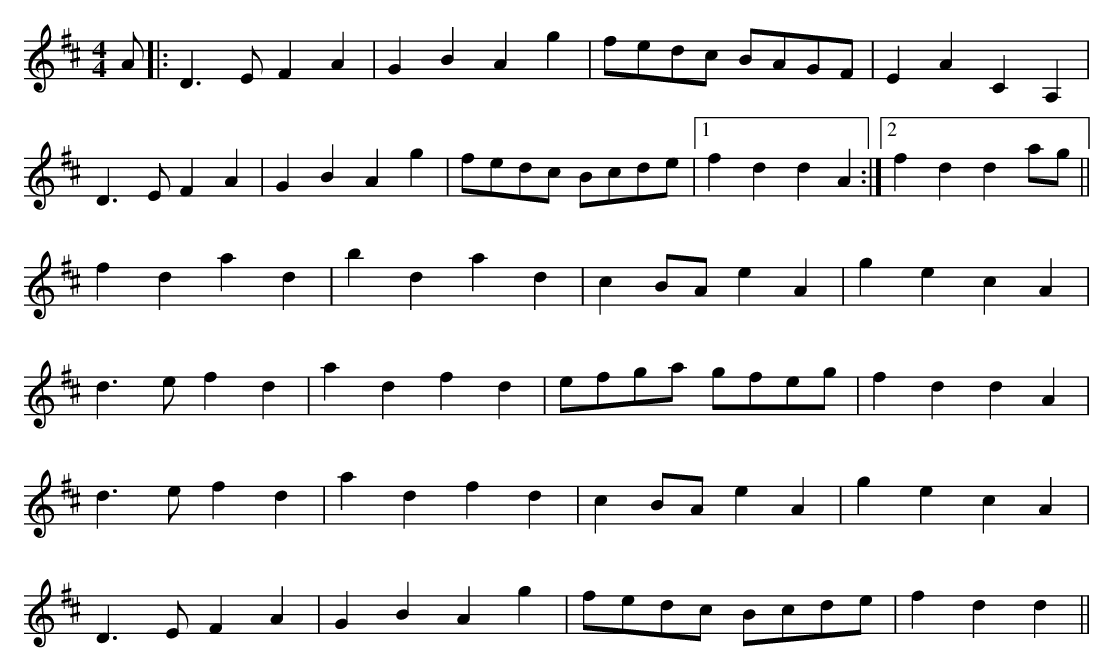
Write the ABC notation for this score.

X:1
M:4/4
K:D
A|:D3EF2A2|G2B2A2g2|fedc BAGF|E2A2C2A,2|
D3EF2A2|G2B2A2g2|fedc Bcde|1 f2d2d2A2:|2 f2d2d2ag||
f2d2a2d2|b2d2a2d2|c2BAe2A2|g2e2c2A2|
d3ef2d2|a2d2f2d2|efga gfeg|f2d2d2A2|
d3ef2d2|a2d2f2d2|c2BAe2A2|g2e2c2A2|
D3EF2A2|G2B2A2g2|fedc Bcde|f2d2d2||
